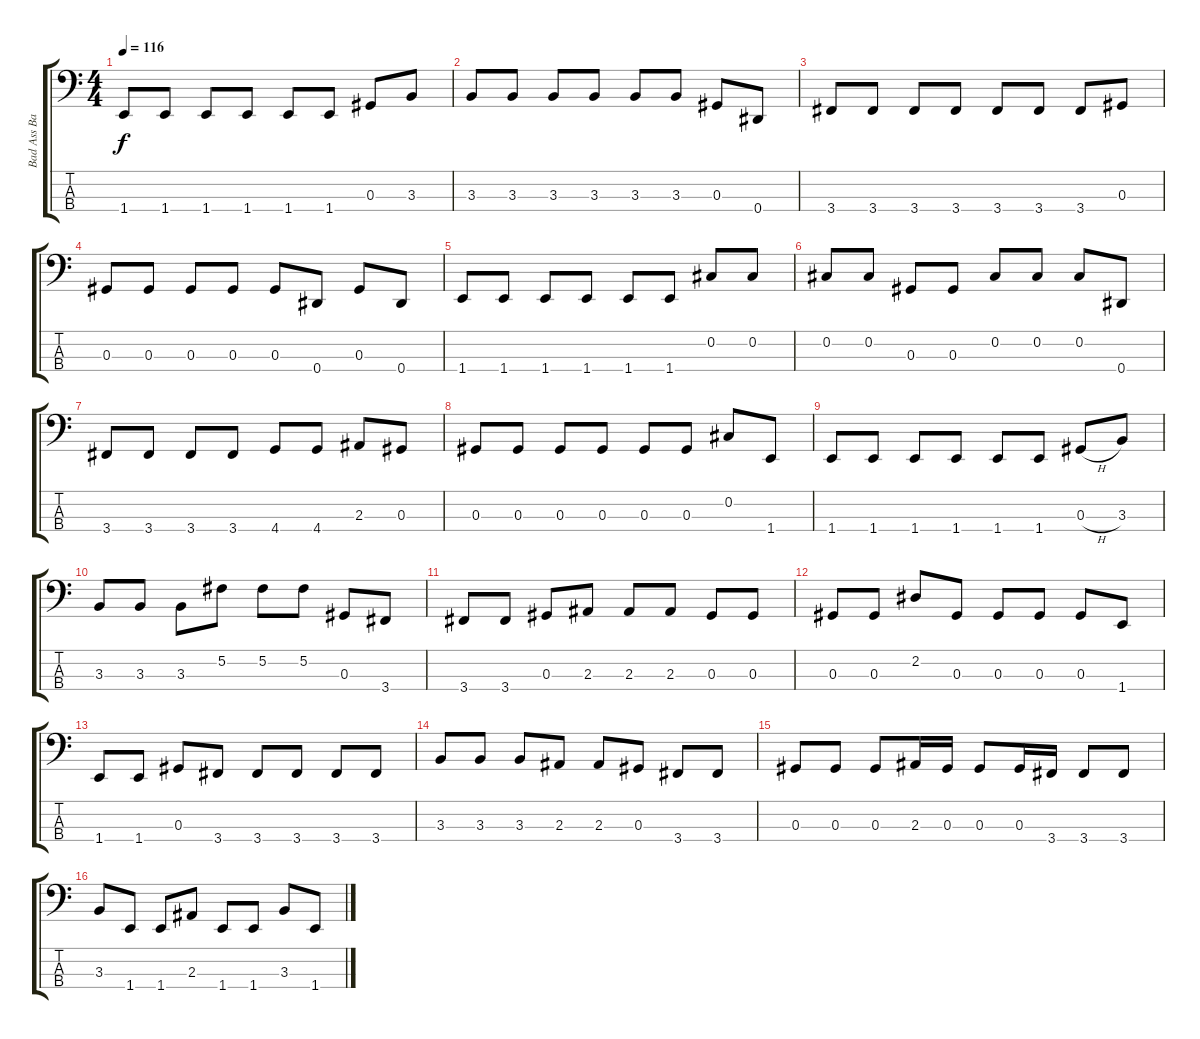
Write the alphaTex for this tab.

\track ("Bad Ass Bass" "Bad Ass Ba") {instrument fretlessbass}
\staff {score tabs}
\tuning (Gb2 Db2 Ab1 Eb1) {hide}
\ts (4 4)
\tempo 116
\clef f4
\ks c
1.4.8{dy f} 1.4.8 1.4.8 1.4.8 1.4.8 1.4.8 0.3.8 3.3.8 |
3.3.8 3.3.8 3.3.8 3.3.8 3.3.8 3.3.8 0.3.8 0.4.8 |
3.4.8 3.4.8 3.4.8 3.4.8 3.4.8 3.4.8 3.4.8 0.3.8 |
0.3.8 0.3.8 0.3.8 0.3.8 0.3.8 0.4.8 0.3.8 0.4.8 |
1.4.8 1.4.8 1.4.8 1.4.8 1.4.8 1.4.8 0.2.8 0.2.8 |
0.2.8 0.2.8 0.3.8 0.3.8 0.2.8 0.2.8 0.2.8 0.4.8 |
3.4.8 3.4.8 3.4.8 3.4.8 4.4.8 4.4.8 2.3.8 0.3.8 |
0.3.8 0.3.8 0.3.8 0.3.8 0.3.8 0.3.8 0.2.8 1.4.8 |
1.4.8 1.4.8 1.4.8 1.4.8 1.4.8 1.4.8 0.3{h}.8 3.3.8 |
3.3.8 3.3.8 3.3.8 5.2.8 5.2.8 5.2.8 0.3.8 3.4.8 |
3.4.8 3.4.8 0.3.8 2.3.8 2.3.8 2.3.8 0.3.8 0.3.8 |
0.3.8 0.3.8 2.2.8 0.3.8 0.3.8 0.3.8 0.3.8 1.4.8 |
1.4.8 1.4.8 0.3.8 3.4.8 3.4.8 3.4.8 3.4.8 3.4.8 |
3.3.8 3.3.8 3.3.8 2.3.8 2.3.8 0.3.8 3.4.8 3.4.8 |
0.3.8 0.3.8 0.3.8 2.3.16 0.3.16 0.3.8 0.3.16 3.4.16 3.4.8 3.4.8 |
3.3.8 1.4.8 1.4.8 2.3.8 1.4.8 1.4.8 3.3.8 1.4.8
